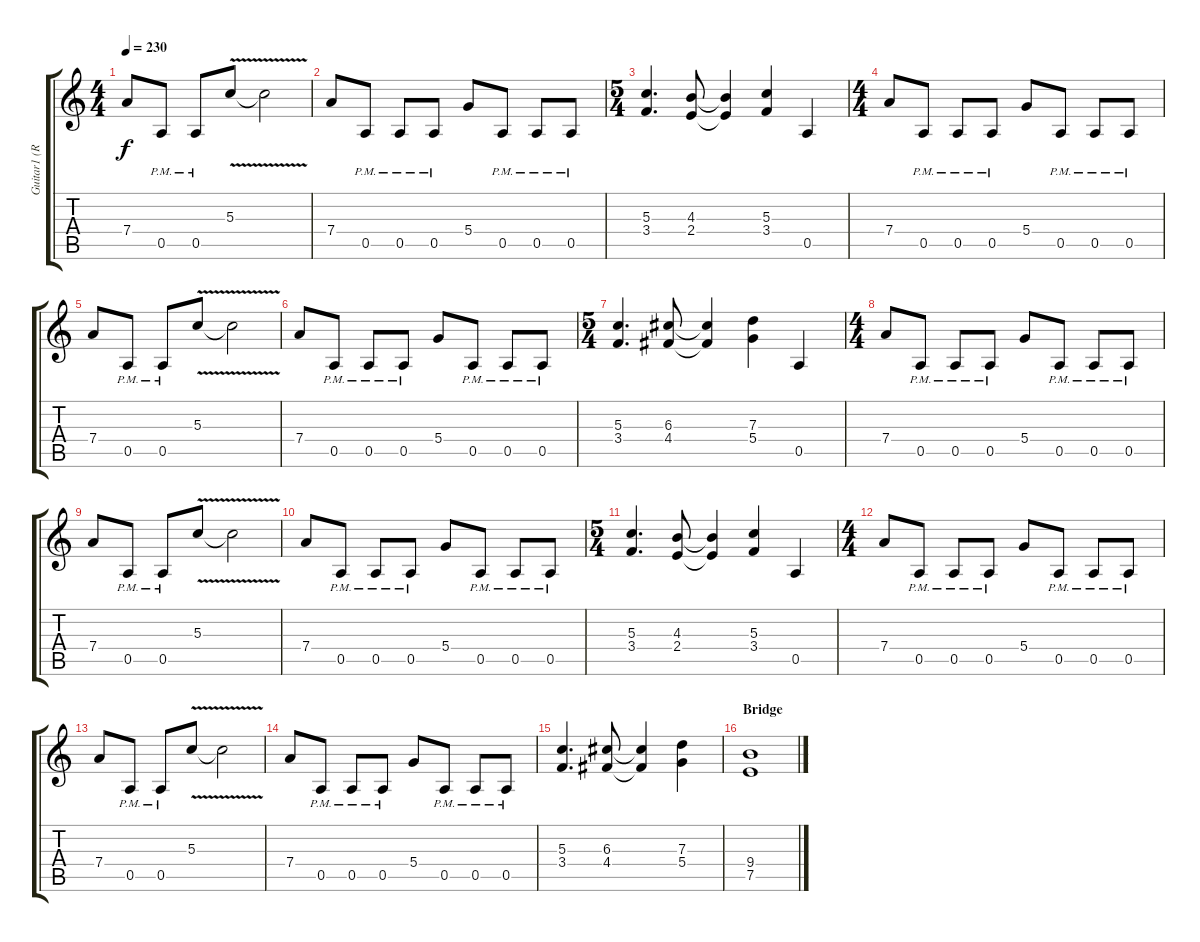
\track ("Guitar1 (Rhythm)" "Guitar1 (R") {instrument distortionguitar}
\staff {score tabs}
\tuning (E4 B3 G3 D3 A2 E2) {hide}
\ts (4 4)
\tempo 230
\clef g2
\ks c
7.4.8{dy f} 0.5{pm}.8 0.5{pm}.8 5.3{v}.8 5.3{t}.2 |
7.4.8 0.5{pm}.8 0.5{pm}.8 0.5{pm}.8 5.4.8 0.5{pm}.8 0.5{pm}.8 0.5{pm}.8 |
\ts (5 4)
(5.3 3.4).4{d} (4.3 2.4).8 (4.3{t} 2.4{t}).4 (5.3 3.4).4 0.5.4 |
\ts (4 4)
7.4.8 0.5{pm}.8 0.5{pm}.8 0.5{pm}.8 5.4.8 0.5{pm}.8 0.5{pm}.8 0.5{pm}.8 |
7.4.8 0.5{pm}.8 0.5{pm}.8 5.3{v}.8 5.3{t}.2 |
7.4.8 0.5{pm}.8 0.5{pm}.8 0.5{pm}.8 5.4.8 0.5{pm}.8 0.5{pm}.8 0.5{pm}.8 |
\ts (5 4)
(5.3 3.4).4{d} (6.3 4.4).8 (6.3{t} 4.4{t}).4 (7.3 5.4).4 0.5.4 |
\ts (4 4)
7.4.8 0.5{pm}.8 0.5{pm}.8 0.5{pm}.8 5.4.8 0.5{pm}.8 0.5{pm}.8 0.5{pm}.8 |
7.4.8 0.5{pm}.8 0.5{pm}.8 5.3{v}.8 5.3{t}.2 |
7.4.8 0.5{pm}.8 0.5{pm}.8 0.5{pm}.8 5.4.8 0.5{pm}.8 0.5{pm}.8 0.5{pm}.8 |
\ts (5 4)
(5.3 3.4).4{d} (4.3 2.4).8 (4.3{t} 2.4{t}).4 (5.3 3.4).4 0.5.4 |
\ts (4 4)
7.4.8 0.5{pm}.8 0.5{pm}.8 0.5{pm}.8 5.4.8 0.5{pm}.8 0.5{pm}.8 0.5{pm}.8 |
7.4.8 0.5{pm}.8 0.5{pm}.8 5.3{v}.8 5.3{t}.2 |
7.4.8 0.5{pm}.8 0.5{pm}.8 0.5{pm}.8 5.4.8 0.5{pm}.8 0.5{pm}.8 0.5{pm}.8 |
(5.3 3.4).4{d} (6.3 4.4).8 (6.3{t} 4.4{t}).4 (7.3 5.4).4 |
\section ("" "Bridge")
(9.4 7.5).1
